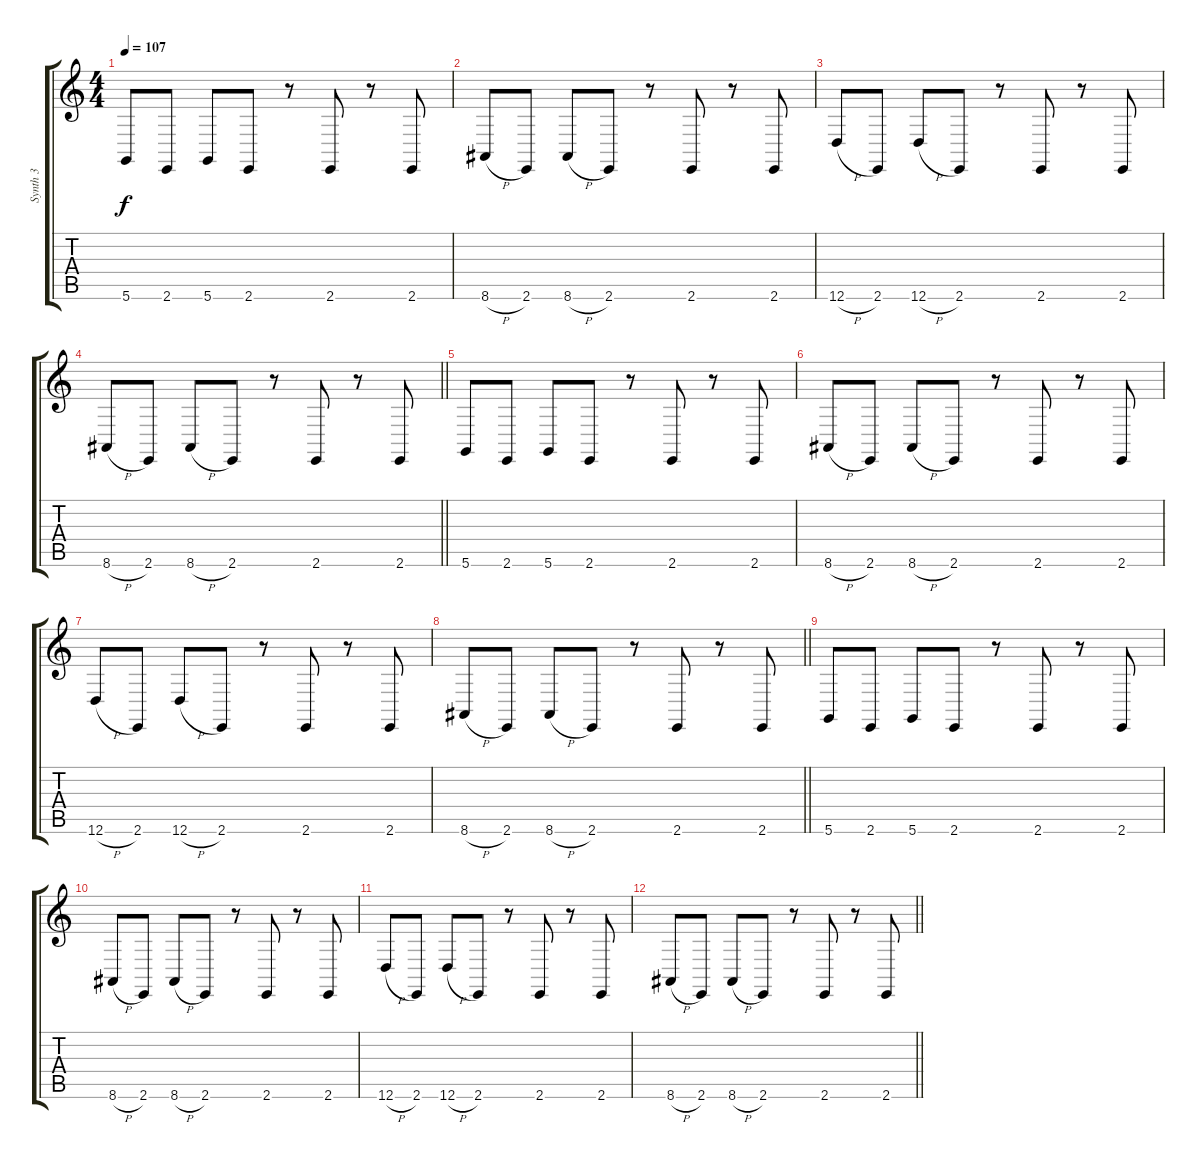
\track ("Synth 3" "Synth 3") {instrument lead2sawtooth}
\staff {score tabs}
\tuning (E4 B3 G3 D3 A2 D2) {hide}
\ts (4 4)
\tempo 107
\clef g2
\ks c
5.6.8{dy f} 2.6.8 5.6.8 2.6.8 r.8 2.6.8 r.8 2.6.8 |
8.6{h}.8 2.6.8 8.6{h}.8 2.6.8 r.8 2.6.8 r.8 2.6.8 |
12.6{h}.8 2.6.8 12.6{h}.8 2.6.8 r.8 2.6.8 r.8 2.6.8 |
\barLineRight lightlight
8.6{h}.8 2.6.8 8.6{h}.8 2.6.8 r.8 2.6.8 r.8 2.6.8 |
5.6.8 2.6.8 5.6.8 2.6.8 r.8 2.6.8 r.8 2.6.8 |
8.6{h}.8 2.6.8 8.6{h}.8 2.6.8 r.8 2.6.8 r.8 2.6.8 |
12.6{h}.8 2.6.8 12.6{h}.8 2.6.8 r.8 2.6.8 r.8 2.6.8 |
\barLineRight lightlight
8.6{h}.8 2.6.8 8.6{h}.8 2.6.8 r.8 2.6.8 r.8 2.6.8 |
5.6.8 2.6.8 5.6.8 2.6.8 r.8 2.6.8 r.8 2.6.8 |
8.6{h}.8 2.6.8 8.6{h}.8 2.6.8 r.8 2.6.8 r.8 2.6.8 |
12.6{h}.8 2.6.8 12.6{h}.8 2.6.8 r.8 2.6.8 r.8 2.6.8 |
\barLineRight lightlight
8.6{h}.8 2.6.8 8.6{h}.8 2.6.8 r.8 2.6.8 r.8 2.6.8
